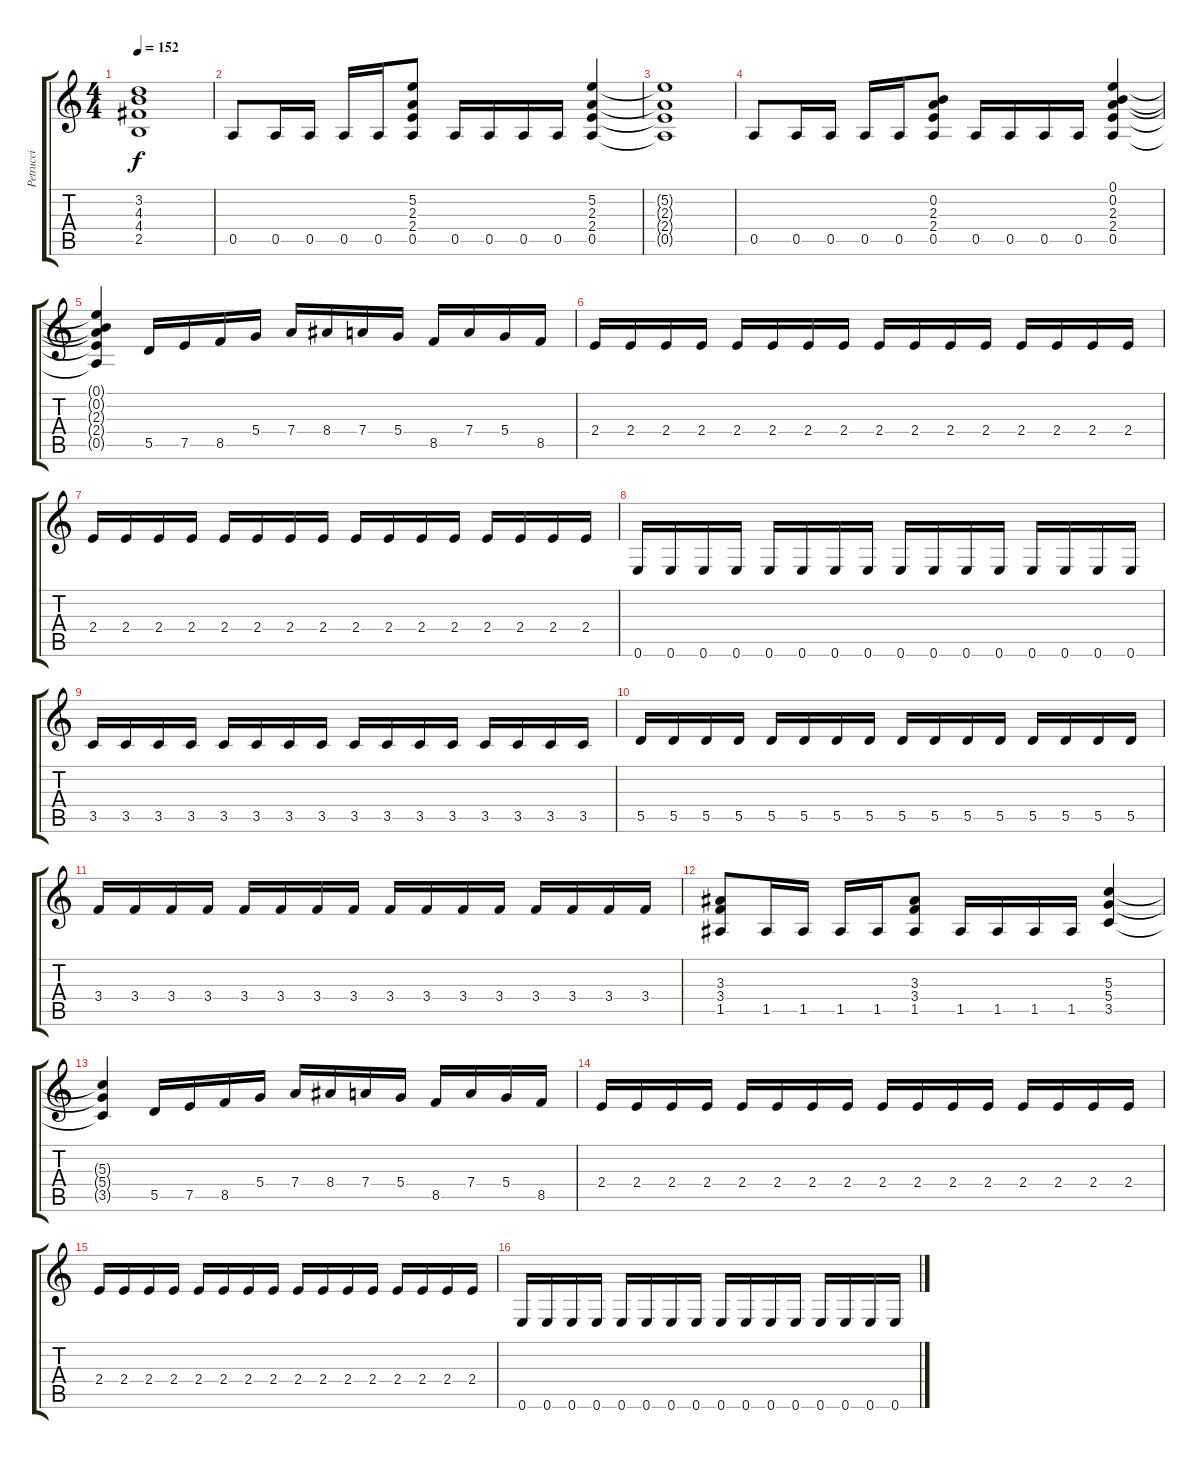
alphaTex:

\track ("Petrucci" "Petrucci") {instrument distortionguitar}
\staff {score tabs}
\tuning (E4 B3 G3 D3 A2 E2) {hide}
\ts (4 4)
\tempo 152
\clef g2
\ks c
(3.2{t} 4.3{t} 4.4{t} 2.5{t}).1{dy f} |
0.5.8 0.5.16 0.5.16 0.5.16 0.5.16 (5.2 2.3 2.4 0.5).8 0.5.16 0.5.16 0.5.16 0.5.16 (5.2 2.3 2.4 0.5).4 |
(5.2{t} 2.3{t} 2.4{t} 0.5{t}).1 |
0.5.8 0.5.16 0.5.16 0.5.16 0.5.16 (0.2 2.3 2.4 0.5).8 0.5.16 0.5.16 0.5.16 0.5.16 (0.1 0.2 2.3 2.4 0.5).4 |
(0.1{t} 0.2{t} 2.3{t} 2.4{t} 0.5{t}).4 5.5.16 7.5.16 8.5.16 5.4.16 7.4.16 8.4.16 7.4.16 5.4.16 8.5.16 7.4.16 5.4.16 8.5.16 |
2.4.16 2.4.16 2.4.16 2.4.16 2.4.16 2.4.16 2.4.16 2.4.16 2.4.16 2.4.16 2.4.16 2.4.16 2.4.16 2.4.16 2.4.16 2.4.16 |
2.4.16 2.4.16 2.4.16 2.4.16 2.4.16 2.4.16 2.4.16 2.4.16 2.4.16 2.4.16 2.4.16 2.4.16 2.4.16 2.4.16 2.4.16 2.4.16 |
0.6.16 0.6.16 0.6.16 0.6.16 0.6.16 0.6.16 0.6.16 0.6.16 0.6.16 0.6.16 0.6.16 0.6.16 0.6.16 0.6.16 0.6.16 0.6.16 |
3.5.16 3.5.16 3.5.16 3.5.16 3.5.16 3.5.16 3.5.16 3.5.16 3.5.16 3.5.16 3.5.16 3.5.16 3.5.16 3.5.16 3.5.16 3.5.16 |
5.5.16 5.5.16 5.5.16 5.5.16 5.5.16 5.5.16 5.5.16 5.5.16 5.5.16 5.5.16 5.5.16 5.5.16 5.5.16 5.5.16 5.5.16 5.5.16 |
3.4.16 3.4.16 3.4.16 3.4.16 3.4.16 3.4.16 3.4.16 3.4.16 3.4.16 3.4.16 3.4.16 3.4.16 3.4.16 3.4.16 3.4.16 3.4.16 |
(3.3 3.4 1.5).8 1.5.16 1.5.16 1.5.16 1.5.16 (3.3 3.4 1.5).8 1.5.16 1.5.16 1.5.16 1.5.16 (5.3 5.4 3.5).4 |
(5.3{t} 5.4{t} 3.5{t}).4 5.5.16 7.5.16 8.5.16 5.4.16 7.4.16 8.4.16 7.4.16 5.4.16 8.5.16 7.4.16 5.4.16 8.5.16 |
2.4.16 2.4.16 2.4.16 2.4.16 2.4.16 2.4.16 2.4.16 2.4.16 2.4.16 2.4.16 2.4.16 2.4.16 2.4.16 2.4.16 2.4.16 2.4.16 |
2.4.16 2.4.16 2.4.16 2.4.16 2.4.16 2.4.16 2.4.16 2.4.16 2.4.16 2.4.16 2.4.16 2.4.16 2.4.16 2.4.16 2.4.16 2.4.16 |
0.6.16 0.6.16 0.6.16 0.6.16 0.6.16 0.6.16 0.6.16 0.6.16 0.6.16 0.6.16 0.6.16 0.6.16 0.6.16 0.6.16 0.6.16 0.6.16
